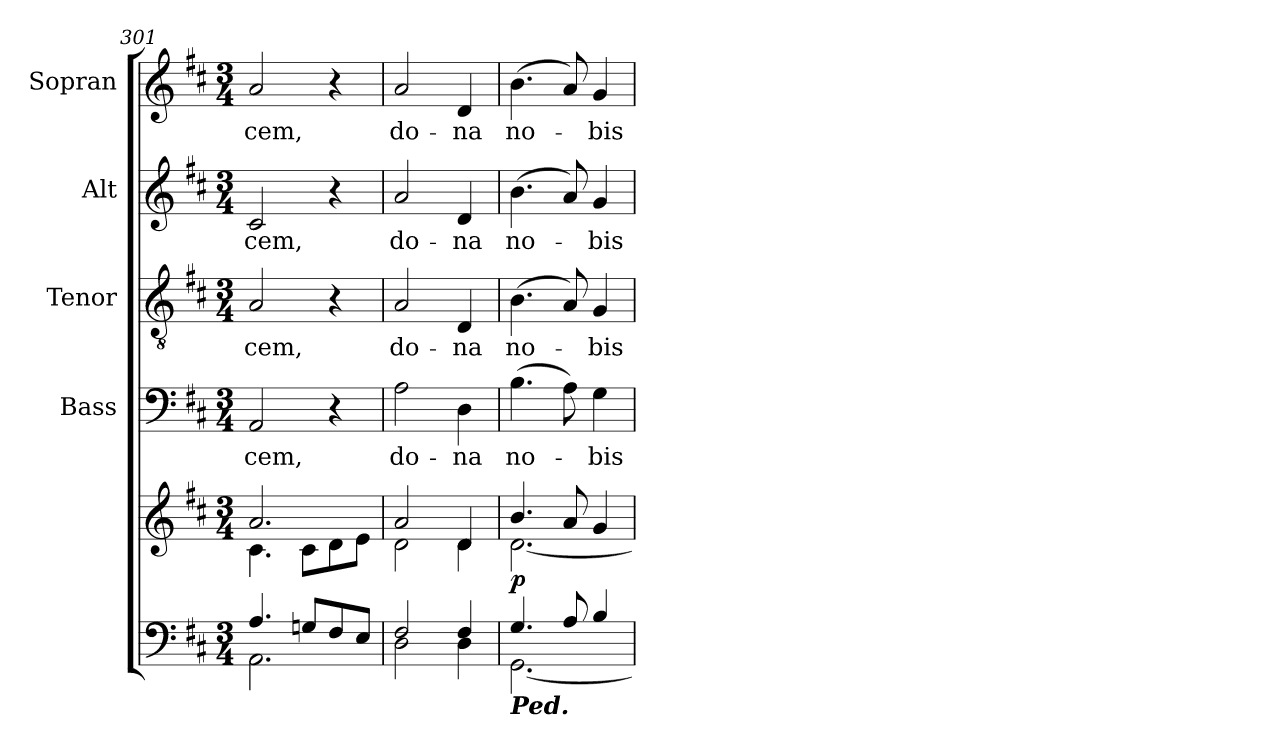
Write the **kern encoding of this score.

**kern	**kern	**dynam	**kern	**text	**kern	**text	**kern	**text	**kern	**text
*part5	*part5	*part5	*part4	*part4	*part3	*part3	*part2	*part2	*part1	*part1
*staff6	*staff5	*staff5/6	*staff4	*staff4	*staff3	*staff3	*staff2	*staff2	*staff1	*staff1
*	*	*	*I"Bass	*	*I"Tenor	*	*I"Alt	*	*I"Sopran	*
*	*	*	*I'B.	*	*I'T.	*	*I'A.	*	*I'S.	*
*clefF4	*clefG2	*	*clefF4	*	*clefGv2	*	*clefG2	*	*clefG2	*
*k[f#c#]	*k[f#c#]	*	*k[f#c#]	*	*k[f#c#]	*	*k[f#c#]	*	*k[f#c#]	*
*D:	*D:	*	*D:	*	*D:	*	*D:	*	*D:	*
*M3/4	*M3/4	*	*M3/4	*	*M3/4	*	*M3/4	*	*M3/4	*
=301	=301	=301	=301	=301	=301	=301	=301	=301	=301	=301
*^	*^	*	*	*	*	*	*	*	*	*
!	!	!	!	!	!	!LO:LY:b	!	!LO:LY:b	!	!LO:LY:b	!	!LO:LY:b
4.A/	2.AA\	2.a/	4.c#\	.	2AA/	-cem,	2A/	-cem,	2c#/	-cem,	2a/	-cem,
8Gn/L	.	.	8c#\L	.	.	.	.	.	.	.	.	.
8F#/	.	.	8d\	.	4r	.	4r	.	4r	.	4r	.
8E/J	.	.	8e\J	.	.	.	.	.	.	.	.	.
=302	=302	=302	=302	=302	=302	=302	=302	=302	=302	=302	=302	=302
!	!	!	!	!	!	!LO:LY:b	!	!LO:LY:b	!	!LO:LY:b	!	!LO:LY:b
2F#/	2D\	2a/	2d\	.	2A\	do-	2A/	do-	2a/	do-	2a/	do-
!	!	!	!	!	!	!LO:LY:b	!	!LO:LY:b	!	!LO:LY:b	!	!LO:LY:b
4F#/	4D\	4d/	4d\	.	4D\	-na	4D/	-na	4d/	-na	4d/	-na
=303	=303	=303	=303	=303	=303	=303	=303	=303	=303	=303	=303	=303
!LO:TX:b:Bi:t=Ped.	!	!	!	!	!	!	!	!	!	!	!	!
!	!	!	!	!LO:DY:b	!	!LO:LY:b	!	!LO:LY:b	!	!LO:LY:b	!	!LO:LY:b
4.G/	[<2.GG\	4.b/	[<2.d\	p	(>4.B\	no-	(>4.B\	no-	(>4.b\	no-	(>4.b\	no-
8A/	.	8a/	.	.	8A\)	.	8A/)	.	8a/)	.	8a/)	.
!	!	!	!	!	!	!LO:LY:b	!	!LO:LY:b	!	!LO:LY:b	!	!LO:LY:b
4B/	.	4g/	.	.	4G\	-bis	4G/	-bis	4g/	-bis	4g/	-bis
*v	*v	*	*	*	*	*	*	*	*	*	*	*
*	*v	*v	*	*	*	*	*	*	*	*	*
=	=	=	=	=	=	=	=	=	=	=
*-	*-	*-	*-	*-	*-	*-	*-	*-	*-	*-
